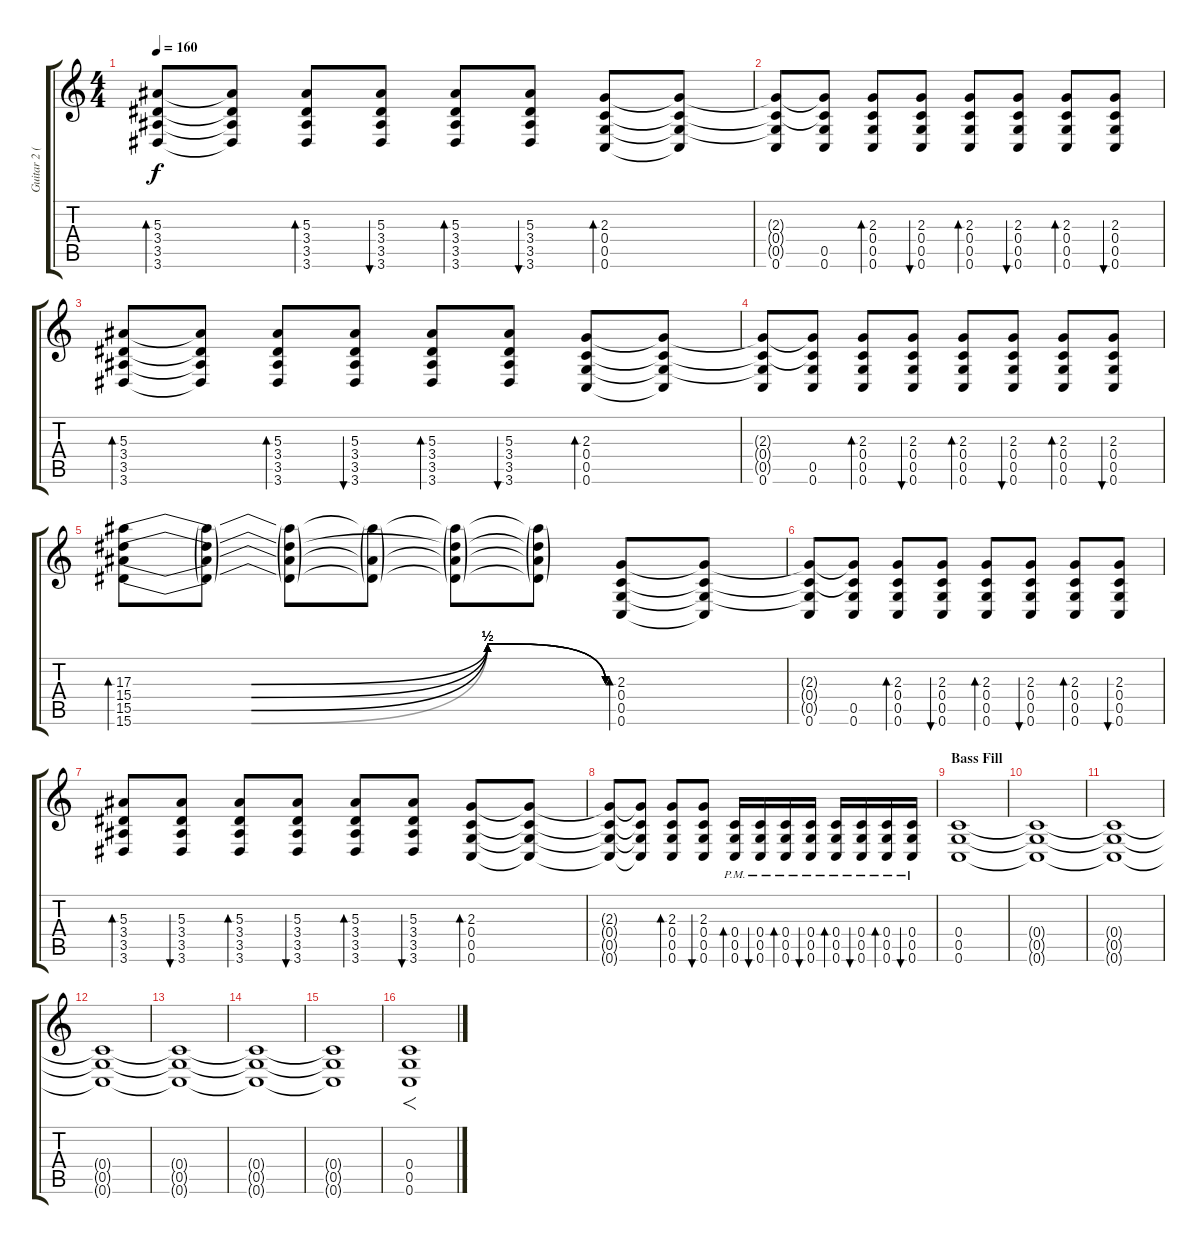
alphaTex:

\track ("Guitar 2 (distortion)" "Guitar 2 (") {instrument distortionguitar}
\staff {score tabs}
\tuning (D4 A3 F3 C3 G2 C2) {hide}
\ts (4 4)
\tempo 160
\clef g2
\ks c
(5.3 3.4 3.5 3.6).8{bd 60 dy f} (5.3{t} 3.4{t} 3.5{t} 3.6{t}).8 (5.3 3.4 3.5 3.6).8{bd 60} (5.3 3.4 3.5 3.6).8{bu 60} (5.3 3.4 3.5 3.6).8{bd 60} (5.3 3.4 3.5 3.6).8{bu 60} (2.3 0.4 0.5 0.6).8{bd 60} (2.3{t} 0.4{t} 0.5{t} 0.6{t}).8 |
(2.3{t} 0.4{t} 0.5{t} 0.6).8 (2.3{t} 0.4{t} 0.5 0.6).8 (2.3 0.4 0.5 0.6).8{bd 60} (2.3 0.4 0.5 0.6).8{bu 60} (2.3 0.4 0.5 0.6).8{bd 60} (2.3 0.4 0.5 0.6).8{bu 60} (2.3 0.4 0.5 0.6).8{bd 60} (2.3 0.4 0.5 0.6).8{bu 60} |
(5.3 3.4 3.5 3.6).8{bd 60} (5.3{t} 3.4{t} 3.5{t} 3.6{t}).8 (5.3 3.4 3.5 3.6).8{bd 60} (5.3 3.4 3.5 3.6).8{bu 60} (5.3 3.4 3.5 3.6).8{bd 60} (5.3 3.4 3.5 3.6).8{bu 60} (2.3 0.4 0.5 0.6).8{bd 60} (2.3{t} 0.4{t} 0.5{t} 0.6{t}).8 |
(2.3{t} 0.4{t} 0.5{t} 0.6).8 (2.3{t} 0.4{t} 0.5 0.6).8 (2.3 0.4 0.5 0.6).8{bd 60} (2.3 0.4 0.5 0.6).8{bu 60} (2.3 0.4 0.5 0.6).8{bd 60} (2.3 0.4 0.5 0.6).8{bu 60} (2.3 0.4 0.5 0.6).8{bd 60} (2.3 0.4 0.5 0.6).8{bu 60} |
(17.3{be (custom 0 0 15 0 45 2 60 0)} 15.4{be (custom 0 0 15 0 45 2 60 0)} 15.5{be (custom 0 0 15 0 45 2 60 0)} 15.6{be (custom 0 0 15 0 45 2 60 0)}).8{bd 60} (17.3{t} 15.4{t} 15.5{t} 15.6{t}).8 (17.3{t} 15.4{t} 15.5{t} 15.6{t}).8 (17.3{t} 15.5{t} 15.6{t}).8 (17.3{t} 15.4{t} 15.5{t} 15.6{t}).8 (17.3{t} 15.4{t} 15.5{t} 15.6{t}).8 (2.3 0.4 0.5 0.6).8{bd 60} (2.3{t} 0.4{t} 0.5{t} 0.6{t}).8 |
(2.3{t} 0.4{t} 0.5{t} 0.6).8 (2.3{t} 0.4{t} 0.5 0.6).8 (2.3 0.4 0.5 0.6).8{bd 60} (2.3 0.4 0.5 0.6).8{bu 60} (2.3 0.4 0.5 0.6).8{bd 60} (2.3 0.4 0.5 0.6).8{bu 60} (2.3 0.4 0.5 0.6).8{bd 60} (2.3 0.4 0.5 0.6).8{bu 60} |
(5.3 3.4 3.5 3.6).8{bd 60} (5.3 3.4 3.5 3.6).8{bu 60} (5.3 3.4 3.5 3.6).8{bd 60} (5.3 3.4 3.5 3.6).8{bu 60} (5.3 3.4 3.5 3.6).8{bd 60} (5.3 3.4 3.5 3.6).8{bu 60} (2.3 0.4 0.5 0.6).8{bd 60} (2.3{t} 0.4{t} 0.5{t} 0.6{t}).8 |
(2.3{t} 0.4{t} 0.5{t} 0.6{t}).8 (2.3{t} 0.4{t} 0.5{t} 0.6{t}).8 (2.3 0.4 0.5 0.6).8{bd 60} (2.3 0.4 0.5 0.6).8{bu 60} (0.4{pm} 0.5{pm} 0.6{pm}).16{bd 60} (0.4{pm} 0.5{pm} 0.6{pm}).16{bu 60} (0.4{pm} 0.5{pm} 0.6{pm}).16{bd 60} (0.4{pm} 0.5{pm} 0.6{pm}).16{bu 60} (0.4{pm} 0.5{pm} 0.6{pm}).16{bd 60} (0.4{pm} 0.5{pm} 0.6{pm}).16{bu 60} (0.4{pm} 0.5{pm} 0.6{pm}).16{bd 60} (0.4{pm} 0.5{pm} 0.6{pm}).16{bu 60} |
\section ("" "Bass Fill")
(0.4 0.5 0.6).1 |
(0.4{t} 0.5{t} 0.6{t}).1 |
(0.4{t} 0.5{t} 0.6{t}).1 |
(0.4{t} 0.5{t} 0.6{t}).1 |
(0.4{t} 0.5{t} 0.6{t}).1 |
(0.4{t} 0.5{t} 0.6{t}).1 |
(0.4{t} 0.5{t} 0.6{t}).1 |
(0.4 0.5 0.6).1{f}
